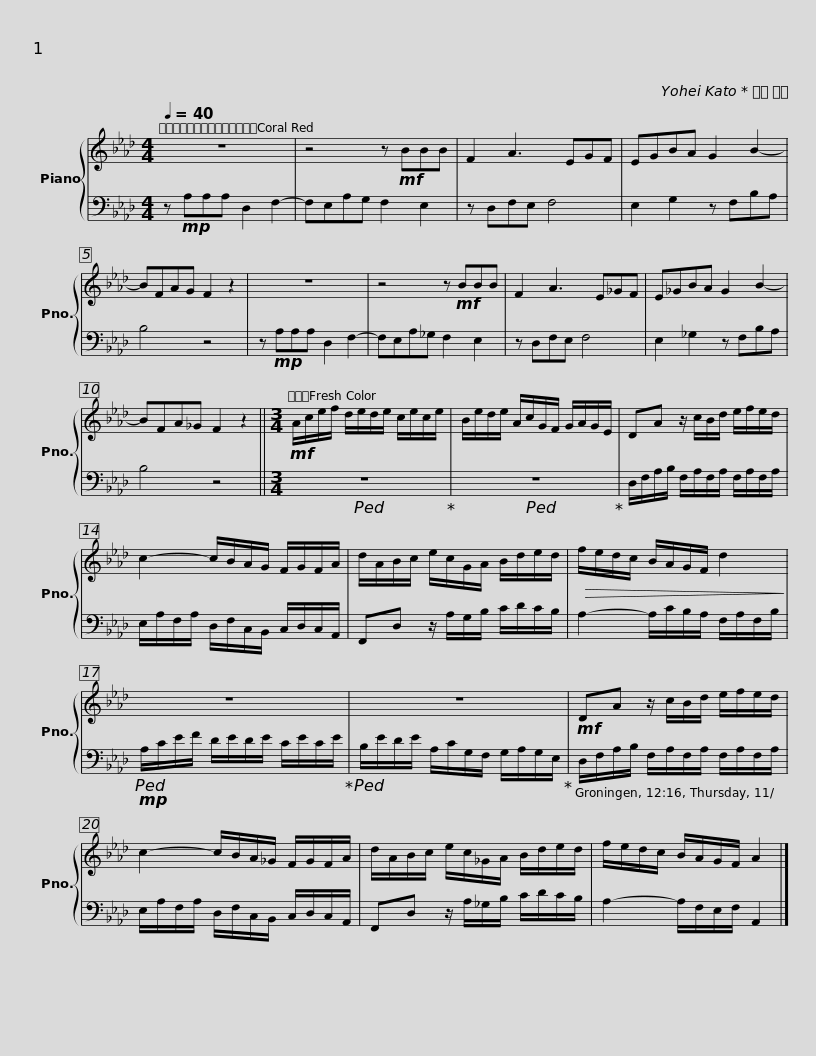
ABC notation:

X:1
%%score { 1 | 2 }
L:1/8
Q:1/4=40
M:4/4
I:linebreak $
K:Ab
V:1 treble
V:2 bass
V:1
 z8 | z4 z!mf! BBB | F2 A3 EGF | EGBA G2 B2- | BFAG F2 z2 | %5
 z8 |$ z4 z!mf! BBB | F2 A3 E_GF | E_GBA G2 B2- | BFA_G F2 z2 || %10
[M:3/4]!mf! A/c/e/f/ d/e/d/e/ c/e/c/e/ |$ B/e/d/e/ A/c/G/F/ G/A/G/E/ | DA z/ c/B/d/ e/f/e/d/ | c2- c/B/A/G/ F/G/F/A/ | d/A/B/c/ e/c/G/A/ B/d/e/d/ |$ %15
!>(! f/e/d/c/ B/A/G/F/ d2!>)! | z6 | z6 |$!mf! DA z/ c/B/d/ e/f/e/d/ | c2- c/B/A/_G/ F/G/F/A/ | %20
 d/A/B/c/ e/c/_G/A/ B/d/e/d/ | f/e/d/c/ B/A/G/F/ A2 |] %22
V:2
 z!mp! A,A,A, D,2 F,2- | F,E,A,G, F,2 E,2 | z D,F,E, F,4 | E,2 G,2 z F,B,A, | B,4 z4 | %5
 z!mp! A,A,A, D,2 F,2- |$ F,E,A,_G, F,2 E,2 | z D,F,E, F,4 | E,2 _G,2 z F,B,A, | B,4 z4 || %10
[M:3/4]!ped! z6!ped-up! |$!ped! z6!ped-up! | D,/F,/A,/B,/ F,/A,/F,/A,/ F,/A,/F,/A,/ | E,/A,/F,/A,/ D,/F,/C,/B,,/ C,/D,/C,/A,,/ | F,,D, z/ A,/G,/B,/ C/D/C/B,/ |$ %15
 A,2- A,/C/B,/A,/ F,/A,/F,/B,/ |!mp!!ped! A,/C/E/F/ D/E/D/E/ C/E/C/E/!ped-up! |!ped! B,/E/D/E/ A,/C/G,/F,/ G,/A,/G,/E,/!ped-up! |$ D,/F,/A,/B,/ F,/A,/F,/A,/ F,/A,/F,/A,/ | E,/A,/F,/A,/ D,/F,/C,/B,,/ C,/D,/C,/A,,/ | %20
 F,,D, z/ A,/_G,/B,/ C/D/C/B,/ | A,2- A,/F,/E,/F,/ A,,2 |] %22
